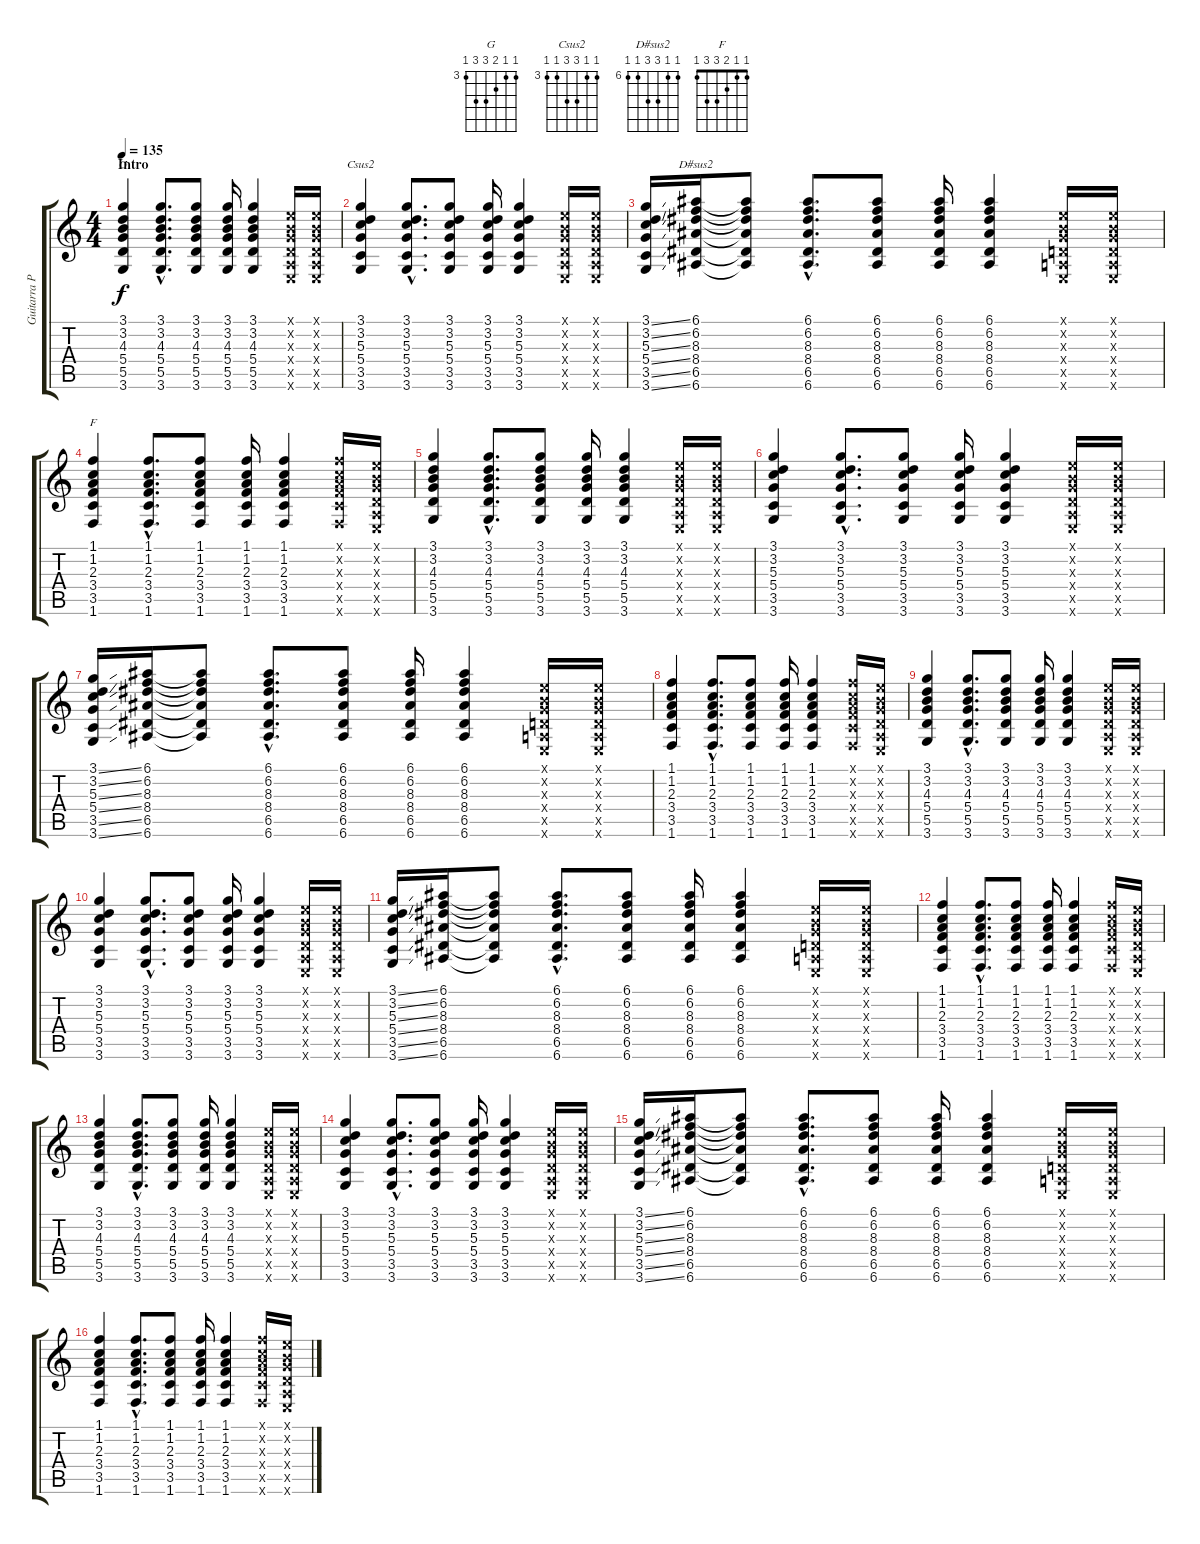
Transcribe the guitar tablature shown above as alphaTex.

\track ("Guitarra Primera" "Guitarra P") {instrument electricguitarclean}
\staff {score tabs}
\tuning (E4 B3 G3 D3 A2 E2) {hide}
\chord ("G" 3 3 4 5 5 3) {firstfret 3}
\chord ("Csus2" 3 3 5 5 3 3) {firstfret 3}
\chord ("D#sus2" 6 6 8 8 6 6) {firstfret 6}
\chord ("F" 1 1 2 3 3 1)
\ts (4 4)
\section ("" "Intro")
\tempo 135
\clef g2
\ks c
(3.1 3.2 4.3 5.4 5.5 3.6).4{ch "G" dy f instrument electricguitarclean} (3.1{hac} 3.2{hac} 4.3{hac} 5.4{hac} 5.5{hac} 3.6{hac}).8{d} (3.1 3.2 4.3 5.4 5.5 3.6).8 (3.1 3.2 4.3 5.4 5.5 3.6).16 (3.1 3.2 4.3 5.4 5.5 3.6).4 (0.1{x} 0.2{x} 0.3{x} 0.4{x} 0.5{x} 0.6{x}).16 (0.1{x} 0.2{x} 0.3{x} 0.4{x} 0.5{x} 0.6{x}).16 |
(3.1 3.2 5.3 5.4 3.5 3.6).4{ch "Csus2"} (3.1{hac} 3.2{hac} 5.3{hac} 5.4{hac} 3.5{hac} 3.6{hac}).8{d} (3.1 3.2 5.3 5.4 3.5 3.6).8 (3.1 3.2 5.3 5.4 3.5 3.6).16 (3.1 3.2 5.3 5.4 3.5 3.6).4 (0.1{x} 0.2{x} 0.3{x} 0.4{x} 0.5{x} 0.6{x}).16 (0.1{x} 0.2{x} 0.3{x} 0.4{x} 0.5{x} 0.6{x}).16 |
(3.1{ss} 3.2{ss} 5.3{ss} 5.4{ss} 3.5{ss} 3.6{ss}).16 (6.1 6.2 8.3 8.4 6.5 6.6).16{ch "D#sus2"} (6.1{t} 6.2{t} 8.3{t} 8.4{t} 6.5{t} 6.6{t}).8 (6.1{hac} 6.2{hac} 8.3{hac} 8.4{hac} 6.5{hac} 6.6{hac}).8{d} (6.1 6.2 8.3 8.4 6.5 6.6).8 (6.1 6.2 8.3 8.4 6.5 6.6).16 (6.1 6.2 8.3 8.4 6.5 6.6).4 (0.1{x} 0.2{x} 0.3{x} 0.4{x} 0.5{x} 0.6{x}).16 (0.1{x} 0.2{x} 0.3{x} 0.4{x} 0.5{x} 0.6{x}).16 |
(1.1 1.2 2.3 3.4 3.5 1.6).4{ch "F"} (1.1{hac} 1.2{hac} 2.3{hac} 3.4{hac} 3.5{hac} 1.6{hac}).8{d} (1.1 1.2 2.3 3.4 3.5 1.6).8 (1.1 1.2 2.3 3.4 3.5 1.6).16 (1.1 1.2 2.3 3.4 3.5 1.6).4 (1.1{x} 1.2{x} 2.3{x} 3.4{x} 3.5{x} 1.6{x}).16 (0.1{x} 0.2{x} 0.3{x} 0.4{x} 0.5{x} 0.6{x}).16 |
(3.1 3.2 4.3 5.4 5.5 3.6).4 (3.1{hac} 3.2{hac} 4.3{hac} 5.4{hac} 5.5{hac} 3.6{hac}).8{d} (3.1 3.2 4.3 5.4 5.5 3.6).8 (3.1 3.2 4.3 5.4 5.5 3.6).16 (3.1 3.2 4.3 5.4 5.5 3.6).4 (0.1{x} 0.2{x} 0.3{x} 0.4{x} 0.5{x} 0.6{x}).16 (0.1{x} 0.2{x} 0.3{x} 0.4{x} 0.5{x} 0.6{x}).16 |
(3.1 3.2 5.3 5.4 3.5 3.6).4 (3.1{hac} 3.2{hac} 5.3{hac} 5.4{hac} 3.5{hac} 3.6{hac}).8{d} (3.1 3.2 5.3 5.4 3.5 3.6).8 (3.1 3.2 5.3 5.4 3.5 3.6).16 (3.1 3.2 5.3 5.4 3.5 3.6).4 (0.1{x} 0.2{x} 0.3{x} 0.4{x} 0.5{x} 0.6{x}).16 (0.1{x} 0.2{x} 0.3{x} 0.4{x} 0.5{x} 0.6{x}).16 |
(3.1{ss} 3.2{ss} 5.3{ss} 5.4{ss} 3.5{ss} 3.6{ss}).16 (6.1 6.2 8.3 8.4 6.5 6.6).16 (6.1{t} 6.2{t} 8.3{t} 8.4{t} 6.5{t} 6.6{t}).8 (6.1{hac} 6.2{hac} 8.3{hac} 8.4{hac} 6.5{hac} 6.6{hac}).8{d} (6.1 6.2 8.3 8.4 6.5 6.6).8 (6.1 6.2 8.3 8.4 6.5 6.6).16 (6.1 6.2 8.3 8.4 6.5 6.6).4 (0.1{x} 0.2{x} 0.3{x} 0.4{x} 0.5{x} 0.6{x}).16 (0.1{x} 0.2{x} 0.3{x} 0.4{x} 0.5{x} 0.6{x}).16 |
(1.1 1.2 2.3 3.4 3.5 1.6).4 (1.1{hac} 1.2{hac} 2.3{hac} 3.4{hac} 3.5{hac} 1.6{hac}).8{d} (1.1 1.2 2.3 3.4 3.5 1.6).8 (1.1 1.2 2.3 3.4 3.5 1.6).16 (1.1 1.2 2.3 3.4 3.5 1.6).4 (1.1{x} 1.2{x} 2.3{x} 3.4{x} 3.5{x} 1.6{x}).16 (0.1{x} 0.2{x} 0.3{x} 0.4{x} 0.5{x} 0.6{x}).16 |
(3.1 3.2 4.3 5.4 5.5 3.6).4 (3.1{hac} 3.2{hac} 4.3{hac} 5.4{hac} 5.5{hac} 3.6{hac}).8{d} (3.1 3.2 4.3 5.4 5.5 3.6).8 (3.1 3.2 4.3 5.4 5.5 3.6).16 (3.1 3.2 4.3 5.4 5.5 3.6).4 (0.1{x} 0.2{x} 0.3{x} 0.4{x} 0.5{x} 0.6{x}).16 (0.1{x} 0.2{x} 0.3{x} 0.4{x} 0.5{x} 0.6{x}).16 |
(3.1 3.2 5.3 5.4 3.5 3.6).4 (3.1{hac} 3.2{hac} 5.3{hac} 5.4{hac} 3.5{hac} 3.6{hac}).8{d} (3.1 3.2 5.3 5.4 3.5 3.6).8 (3.1 3.2 5.3 5.4 3.5 3.6).16 (3.1 3.2 5.3 5.4 3.5 3.6).4 (0.1{x} 0.2{x} 0.3{x} 0.4{x} 0.5{x} 0.6{x}).16 (0.1{x} 0.2{x} 0.3{x} 0.4{x} 0.5{x} 0.6{x}).16 |
(3.1{ss} 3.2{ss} 5.3{ss} 5.4{ss} 3.5{ss} 3.6{ss}).16 (6.1 6.2 8.3 8.4 6.5 6.6).16 (6.1{t} 6.2{t} 8.3{t} 8.4{t} 6.5{t} 6.6{t}).8 (6.1{hac} 6.2{hac} 8.3{hac} 8.4{hac} 6.5{hac} 6.6{hac}).8{d} (6.1 6.2 8.3 8.4 6.5 6.6).8 (6.1 6.2 8.3 8.4 6.5 6.6).16 (6.1 6.2 8.3 8.4 6.5 6.6).4 (0.1{x} 0.2{x} 0.3{x} 0.4{x} 0.5{x} 0.6{x}).16 (0.1{x} 0.2{x} 0.3{x} 0.4{x} 0.5{x} 0.6{x}).16 |
(1.1 1.2 2.3 3.4 3.5 1.6).4 (1.1{hac} 1.2{hac} 2.3{hac} 3.4{hac} 3.5{hac} 1.6{hac}).8{d} (1.1 1.2 2.3 3.4 3.5 1.6).8 (1.1 1.2 2.3 3.4 3.5 1.6).16 (1.1 1.2 2.3 3.4 3.5 1.6).4 (1.1{x} 1.2{x} 2.3{x} 3.4{x} 3.5{x} 1.6{x}).16 (0.1{x} 0.2{x} 0.3{x} 0.4{x} 0.5{x} 0.6{x}).16 |
(3.1 3.2 4.3 5.4 5.5 3.6).4 (3.1{hac} 3.2{hac} 4.3{hac} 5.4{hac} 5.5{hac} 3.6{hac}).8{d} (3.1 3.2 4.3 5.4 5.5 3.6).8 (3.1 3.2 4.3 5.4 5.5 3.6).16 (3.1 3.2 4.3 5.4 5.5 3.6).4 (0.1{x} 0.2{x} 0.3{x} 0.4{x} 0.5{x} 0.6{x}).16 (0.1{x} 0.2{x} 0.3{x} 0.4{x} 0.5{x} 0.6{x}).16 |
(3.1 3.2 5.3 5.4 3.5 3.6).4 (3.1{hac} 3.2{hac} 5.3{hac} 5.4{hac} 3.5{hac} 3.6{hac}).8{d} (3.1 3.2 5.3 5.4 3.5 3.6).8 (3.1 3.2 5.3 5.4 3.5 3.6).16 (3.1 3.2 5.3 5.4 3.5 3.6).4 (0.1{x} 0.2{x} 0.3{x} 0.4{x} 0.5{x} 0.6{x}).16 (0.1{x} 0.2{x} 0.3{x} 0.4{x} 0.5{x} 0.6{x}).16 |
(3.1{ss} 3.2{ss} 5.3{ss} 5.4{ss} 3.5{ss} 3.6{ss}).16 (6.1 6.2 8.3 8.4 6.5 6.6).16 (6.1{t} 6.2{t} 8.3{t} 8.4{t} 6.5{t} 6.6{t}).8 (6.1{hac} 6.2{hac} 8.3{hac} 8.4{hac} 6.5{hac} 6.6{hac}).8{d} (6.1 6.2 8.3 8.4 6.5 6.6).8 (6.1 6.2 8.3 8.4 6.5 6.6).16 (6.1 6.2 8.3 8.4 6.5 6.6).4 (0.1{x} 0.2{x} 0.3{x} 0.4{x} 0.5{x} 0.6{x}).16 (0.1{x} 0.2{x} 0.3{x} 0.4{x} 0.5{x} 0.6{x}).16 |
(1.1 1.2 2.3 3.4 3.5 1.6).4 (1.1{hac} 1.2{hac} 2.3{hac} 3.4{hac} 3.5{hac} 1.6{hac}).8{d} (1.1 1.2 2.3 3.4 3.5 1.6).8 (1.1 1.2 2.3 3.4 3.5 1.6).16 (1.1 1.2 2.3 3.4 3.5 1.6).4 (1.1{x} 1.2{x} 2.3{x} 3.4{x} 3.5{x} 1.6{x}).16 (0.1{x} 0.2{x} 0.3{x} 0.4{x} 0.5{x} 0.6{x}).16
